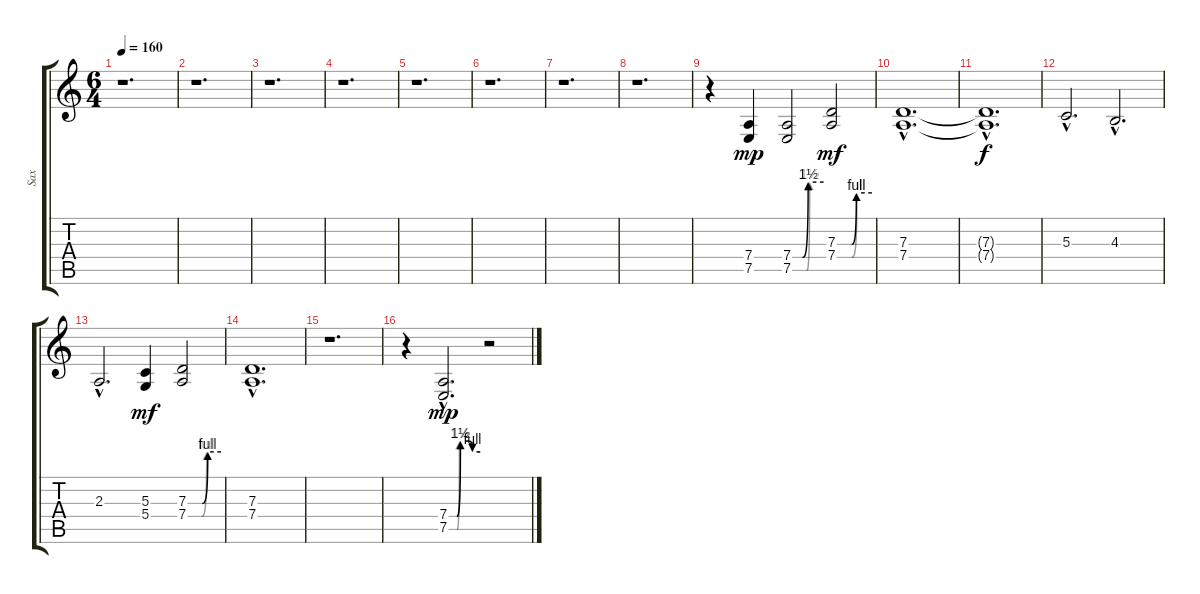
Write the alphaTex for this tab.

\track ("Sax" "Sax") {instrument tenorsax}
\staff {score tabs}
\tuning (E4 B3 G3 D3 A2 E2) {hide}
\ts (6 4)
\tempo 160
\clef g2
\ks c
r.1{d dy mp} |
r.1{d} |
r.1{d} |
r.1{d} |
r.1{d} |
r.1{d} |
r.1{d} |
r.1{d} |
r.4 (7.4 7.5).4 (7.4{be (custom 0 0 19 0 30 6 60 6)} 7.5{be (custom 0 0 27 0 33 6 60 6)}).2 (7.3{be (custom 0 0 25 0 33 4 60 4)} 7.4{be (custom 0 0 25 0 34 4 60 4)}).2{dy mf} |
(7.3{hac} 7.4{hac}).1{d volume 9} |
(7.3{hac t} 7.4{hac t}).1{d dy f} |
5.3{hac}.2{d volume 13} 4.3{hac}.2{d} |
2.3{hac}.2{d volume 8} (5.3 5.4).4{dy mf} (7.3{be (custom 0 0 26 0 36 4 60 4)} 7.4{be (custom 0 0 25 0 34 4 60 4)}).2{volume 11} |
(7.3{hac} 7.4{hac}).1{d} |
r.1{d} |
r.4 (7.4{be (custom 0 0 15 0 22 6 38 6 45 4 60 4) hac} 7.5{be (custom 0 0 15 0 20 6 39 6 45 4 60 4) hac}).2{d dy mp} r.2
